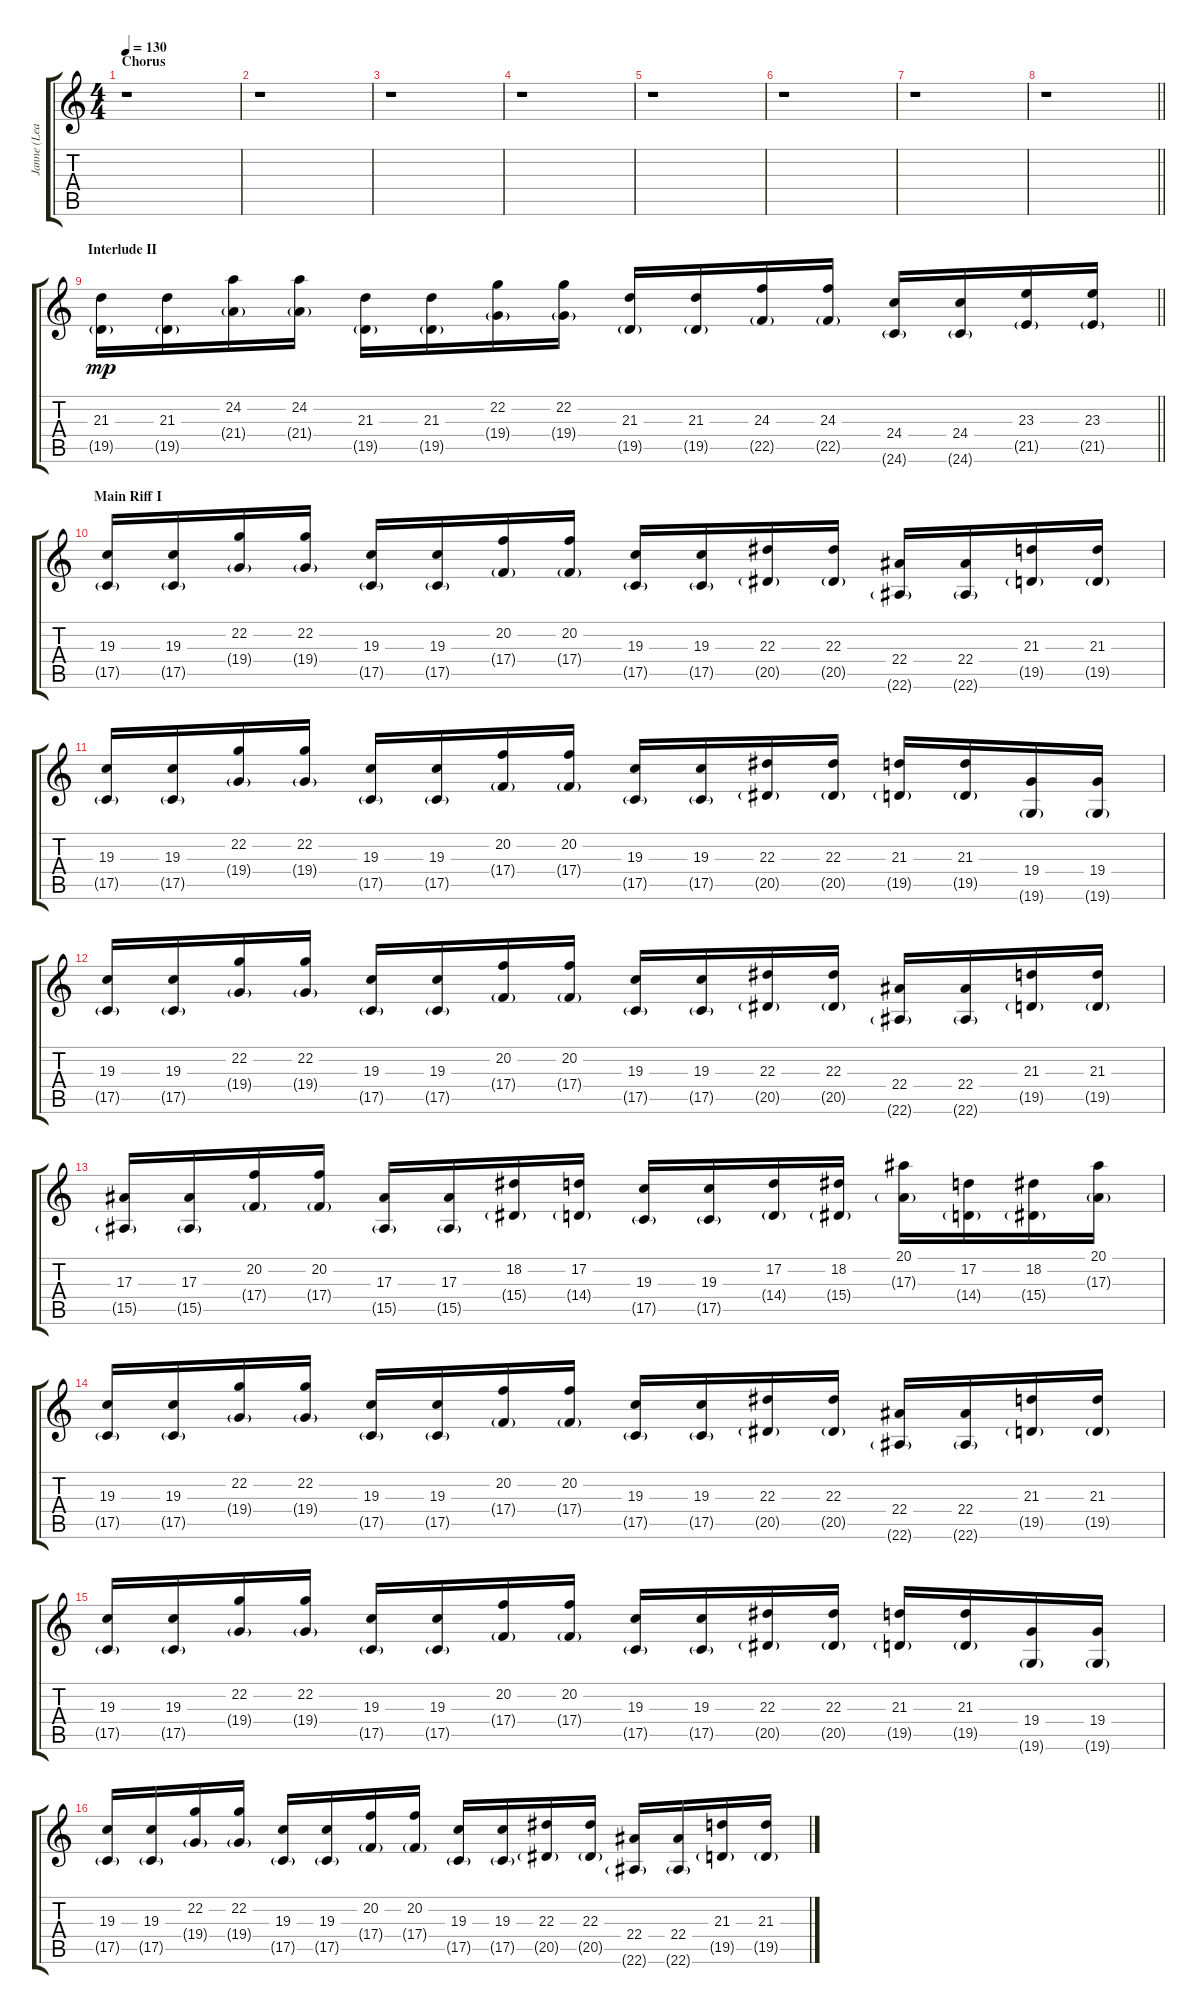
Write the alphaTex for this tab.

\track ("Janne (Lead II)" "Janne (Lea") {instrument synthstrings2}
\staff {score tabs}
\tuning (D4 A3 F3 C3 G2 C2) {hide}
\ts (4 4)
\section ("" "Chorus")
\tempo 130
\clef g2
\ks c
r.1{dy mp} |
r.1 |
r.1 |
r.1 |
r.1 |
r.1 |
r.1 |
\barLineRight lightlight
r.1 |
\section ("" "Interlude II")
\barLineRight lightlight
(21.3 19.5{g}).16{volume 11 balance 8 instrument synthstrings2} (21.3 19.5{g}).16 (24.2 21.4{g}).16 (24.2 21.4{g}).16 (21.3 19.5{g}).16 (21.3 19.5{g}).16 (22.2 19.4{g}).16 (22.2 19.4{g}).16 (21.3 19.5{g}).16 (21.3 19.5{g}).16 (24.3 22.5{g}).16 (24.3 22.5{g}).16 (24.4 24.6{g}).16 (24.4 24.6{g}).16 (23.3 21.5{g}).16 (23.3 21.5{g}).16 |
\section ("" "Main Riff I")
(19.3 17.5{g}).16{volume 11 balance 8 instrument synthstrings2} (19.3 17.5{g}).16 (22.2 19.4{g}).16 (22.2 19.4{g}).16 (19.3 17.5{g}).16 (19.3 17.5{g}).16 (20.2 17.4{g}).16 (20.2 17.4{g}).16 (19.3 17.5{g}).16 (19.3 17.5{g}).16 (22.3 20.5{g}).16 (22.3 20.5{g}).16 (22.4 22.6{g}).16 (22.4 22.6{g}).16 (21.3 19.5{g}).16 (21.3 19.5{g}).16 |
(19.3 17.5{g}).16 (19.3 17.5{g}).16 (22.2 19.4{g}).16 (22.2 19.4{g}).16 (19.3 17.5{g}).16 (19.3 17.5{g}).16 (20.2 17.4{g}).16 (20.2 17.4{g}).16 (19.3 17.5{g}).16 (19.3 17.5{g}).16 (22.3 20.5{g}).16 (22.3 20.5{g}).16 (21.3 19.5{g}).16 (21.3 19.5{g}).16 (19.4 19.6{g}).16 (19.4 19.6{g}).16 |
(19.3 17.5{g}).16 (19.3 17.5{g}).16 (22.2 19.4{g}).16 (22.2 19.4{g}).16 (19.3 17.5{g}).16 (19.3 17.5{g}).16 (20.2 17.4{g}).16 (20.2 17.4{g}).16 (19.3 17.5{g}).16 (19.3 17.5{g}).16 (22.3 20.5{g}).16 (22.3 20.5{g}).16 (22.4 22.6{g}).16 (22.4 22.6{g}).16 (21.3 19.5{g}).16 (21.3 19.5{g}).16 |
(17.3 15.5{g}).16 (17.3 15.5{g}).16 (20.2 17.4{g}).16 (20.2 17.4{g}).16 (17.3 15.5{g}).16 (17.3 15.5{g}).16 (18.2 15.4{g}).16 (17.2 14.4{g}).16 (19.3 17.5{g}).16 (19.3 17.5{g}).16 (17.2 14.4{g}).16 (18.2 15.4{g}).16 (20.1 17.3{g}).16 (17.2 14.4{g}).16 (18.2 15.4{g}).16 (20.1 17.3{g}).16 |
(19.3 17.5{g}).16 (19.3 17.5{g}).16 (22.2 19.4{g}).16 (22.2 19.4{g}).16 (19.3 17.5{g}).16 (19.3 17.5{g}).16 (20.2 17.4{g}).16 (20.2 17.4{g}).16 (19.3 17.5{g}).16 (19.3 17.5{g}).16 (22.3 20.5{g}).16 (22.3 20.5{g}).16 (22.4 22.6{g}).16 (22.4 22.6{g}).16 (21.3 19.5{g}).16 (21.3 19.5{g}).16 |
(19.3 17.5{g}).16 (19.3 17.5{g}).16 (22.2 19.4{g}).16 (22.2 19.4{g}).16 (19.3 17.5{g}).16 (19.3 17.5{g}).16 (20.2 17.4{g}).16 (20.2 17.4{g}).16 (19.3 17.5{g}).16 (19.3 17.5{g}).16 (22.3 20.5{g}).16 (22.3 20.5{g}).16 (21.3 19.5{g}).16 (21.3 19.5{g}).16 (19.4 19.6{g}).16 (19.4 19.6{g}).16 |
(19.3 17.5{g}).16 (19.3 17.5{g}).16 (22.2 19.4{g}).16 (22.2 19.4{g}).16 (19.3 17.5{g}).16 (19.3 17.5{g}).16 (20.2 17.4{g}).16 (20.2 17.4{g}).16 (19.3 17.5{g}).16 (19.3 17.5{g}).16 (22.3 20.5{g}).16 (22.3 20.5{g}).16 (22.4 22.6{g}).16 (22.4 22.6{g}).16 (21.3 19.5{g}).16 (21.3 19.5{g}).16
